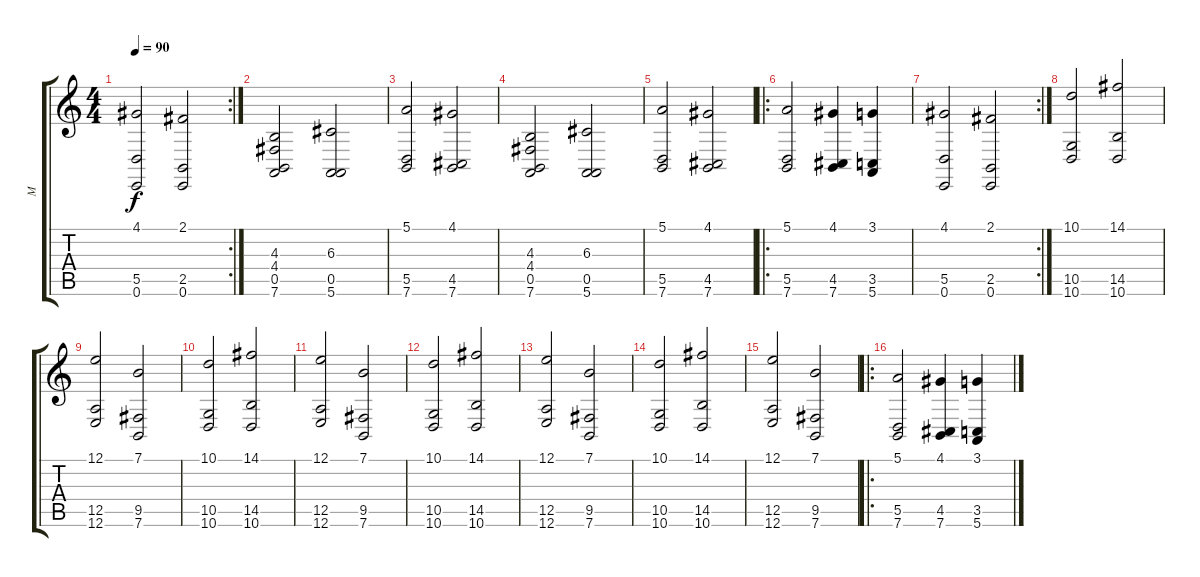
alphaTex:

\track ("M" "M") {instrument stringensemble2}
\staff {score tabs}
\tuning (E4 B3 G3 D3 A2 E2) {hide}
\rc 2
\ts (4 4)
\tempo 90
\clef g2
\ks c
(4.1 5.5 0.6).2{dy f} (2.1 2.5 0.6).2 |
(4.3 4.4 0.5 7.6).2 (6.3 0.5 5.6).2 |
(5.1 5.5 7.6).2 (4.1 4.5 7.6).2 |
(4.3 4.4 0.5 7.6).2 (6.3 0.5 5.6).2 |
(5.1 5.5 7.6).2 (4.1 4.5 7.6).2 |
\ro
(5.1 5.5 7.6).2 (4.1 4.5 7.6).4 (3.1 3.5 5.6).4 |
\rc 2
(4.1 5.5 0.6).2 (2.1 2.5 0.6).2 |
(10.1 10.5 10.6).2 (14.1 14.5 10.6).2 |
(12.1 12.5 12.6).2 (7.1 9.5 7.6).2 |
(10.1 10.5 10.6).2 (14.1 14.5 10.6).2 |
(12.1 12.5 12.6).2 (7.1 9.5 7.6).2 |
(10.1 10.5 10.6).2 (14.1 14.5 10.6).2 |
(12.1 12.5 12.6).2 (7.1 9.5 7.6).2 |
(10.1 10.5 10.6).2 (14.1 14.5 10.6).2 |
(12.1 12.5 12.6).2 (7.1 9.5 7.6).2 |
\ro
(5.1 5.5 7.6).2 (4.1 4.5 7.6).4 (3.1 3.5 5.6).4
